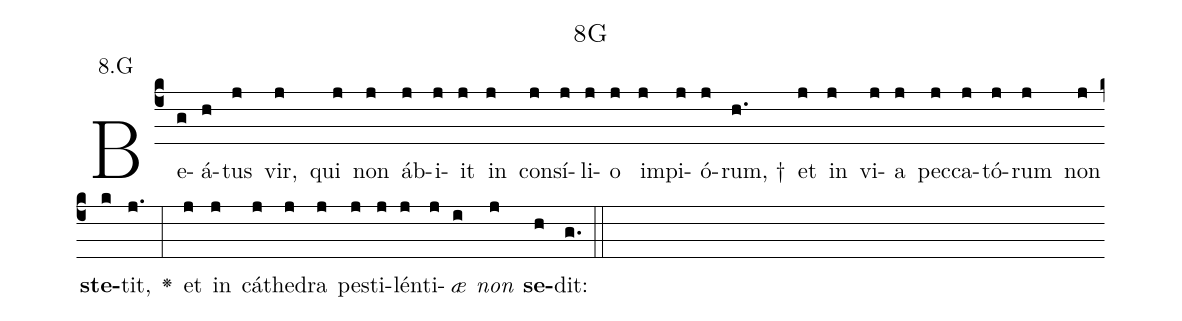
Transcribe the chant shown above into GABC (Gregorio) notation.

name: 8G;
annotation: 8.G;
%%
(c4)Be(g)á(h)tus(j) vir,(j) qui(j) non(j) áb(j)i(j)it(j) in(j) con(j)sí(j)li(j)o(j) im(j)pi(j)ó(j)rum, †(h.) et(j) in(j) vi(j)a(j) pec(j)ca(j)tó(j)rum(j) non(j) <b>ste</b>(k)tit,(j.) <v>\greheightstar</v>(:) et(j) in(j) cá(j)the(j)dra(j) pes(j)ti(j)lén(j)ti(j)<i>æ</i>(i) <i>non</i>(j) <b>se</b>(h)dit:(g.) (::)


%E(j) u(j) o(i) u(j) a(h) e.(g.) (::)
